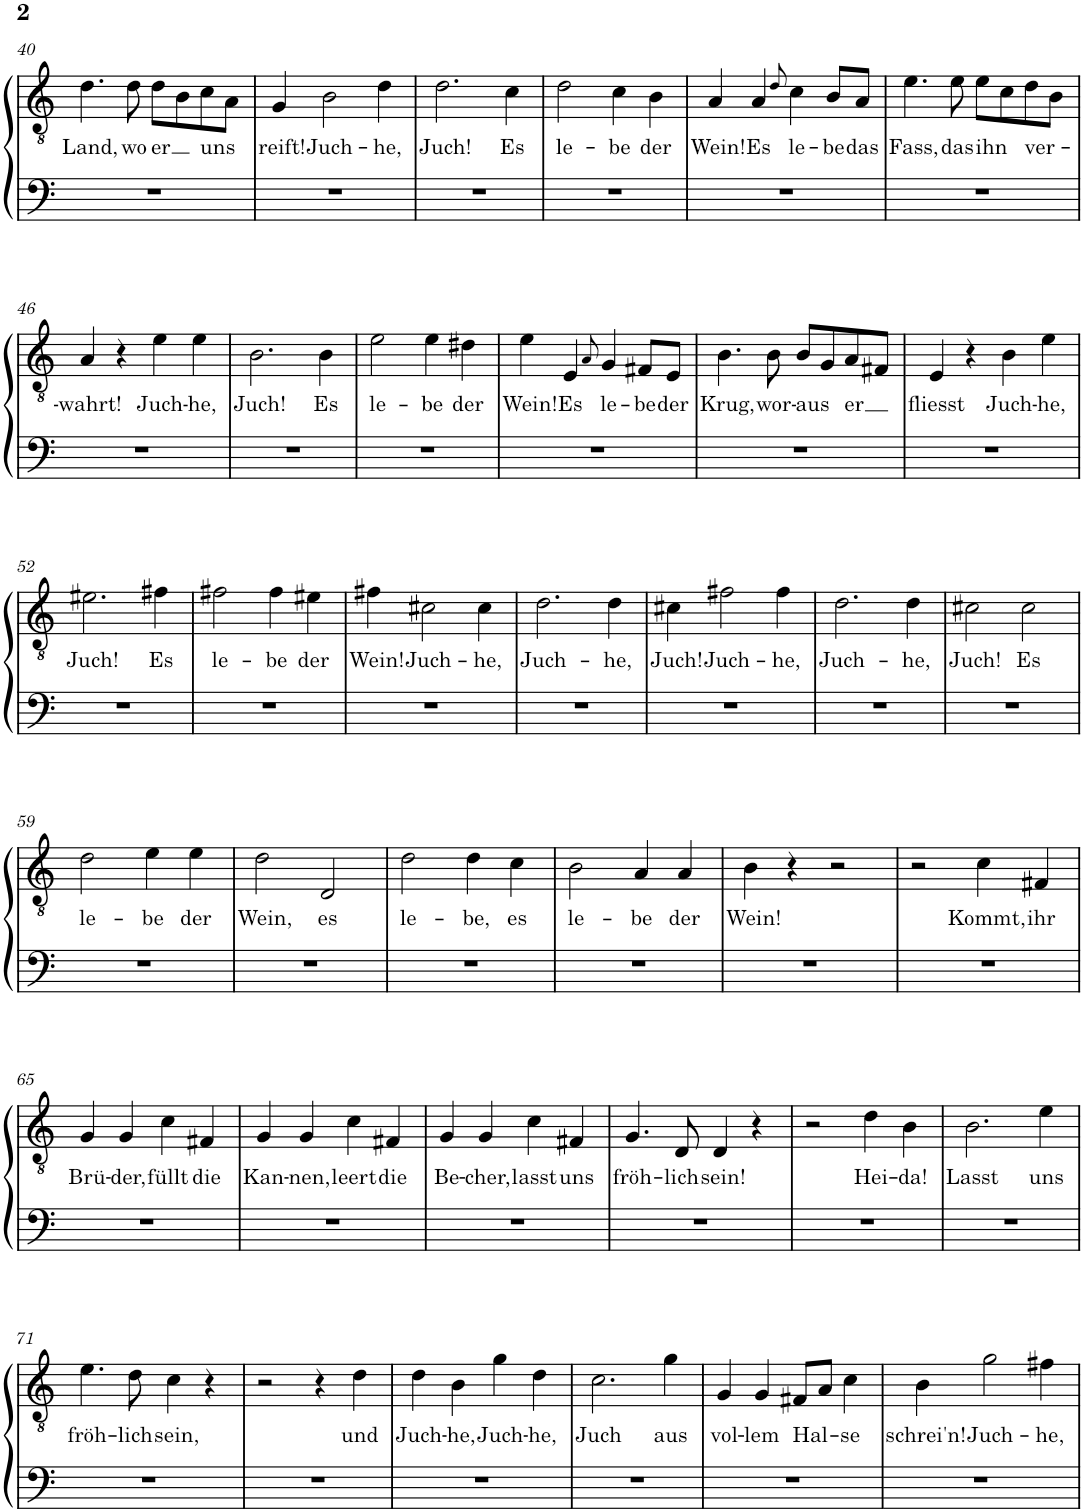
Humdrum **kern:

**kern	**kern	**text
*part1	*part1	*part1
*staff2	*staff1	*staff1
*I"Piano	*	*
*I'Pno.	*	*
!!LO:PB:g=z
*clefF4	*clefGv2	*
*k[]	*k[]	*
*M4/4	*M4/4	*
*met(c)	*met(c)	*
=40	=40	=40
!	!	!LO:LY:b
1r	4.d\	Land,
!	!	!LO:LY:b
.	8d\	wo
!	!	!LO:LY:b
.	8d\L	er
.	8B\	.
!	!	!LO:LY:b
.	8c\	uns
.	8A\J	.
=41	=41	=41
!	!	!LO:LY:b
1r	4G/	reift!
!	!	!LO:LY:b
.	2B\	Juch-
!	!	!LO:LY:b
.	4d\	-he,
=42	=42	=42
!	!	!LO:LY:b
1r	2.d\	Juch!
!	!	!LO:LY:b
.	4c\	Es
=43	=43	=43
!	!	!LO:LY:b
1r	2d\	le-
!	!	!LO:LY:b
.	4c\	-be
!	!	!LO:LY:b
.	4B\	der
=44	=44	=44
!	!	!LO:LY:b
1r	4A/	Wein!
!	!	!LO:LY:b
.	4A/	Es
.	8qd/	.
!	!	!LO:LY:b
.	4c\	le-
!	!	!LO:LY:b
.	8B/L	-be
!	!	!LO:LY:b
.	8A/J	das
=45	=45	=45
!	!	!LO:LY:b
1r	4.e\	Fass,
!	!	!LO:LY:b
.	8e\	das
!	!	!LO:LY:b
.	8e\L	ihn
.	8c\	.
!	!	!LO:LY:b
.	8d\	ver-
.	8B\J	.
!!LO:LB:g=z
=46	=46	=46
!	!	!LO:LY:b
1r	4A/	-wahrt!
.	4r	.
!	!	!LO:LY:b
.	4e\	Juch-
!	!	!LO:LY:b
.	4e\	-he,
=47	=47	=47
!	!	!LO:LY:b
1r	2.B\	Juch!
!	!	!LO:LY:b
.	4B\	Es
=48	=48	=48
!	!	!LO:LY:b
1r	2e\	le-
!	!	!LO:LY:b
.	4e\	-be
!	!	!LO:LY:b
.	4d#X\	der
=49	=49	=49
!	!	!LO:LY:b
1r	4e\	Wein!
!	!	!LO:LY:b
.	4E/	Es
.	8qA/	.
!	!	!LO:LY:b
.	4G/	le-
!	!	!LO:LY:b
.	8F#X/L	-be
!	!	!LO:LY:b
.	8E/J	der
=50	=50	=50
!	!	!LO:LY:b
1r	4.B\	Krug,
!	!	!LO:LY:b
.	8B\	wor-
!	!	!LO:LY:b
.	8B/L	-aus
.	8G/	.
!	!	!LO:LY:b
.	8A/	er
.	8F#X/J	.
=51	=51	=51
!	!	!LO:LY:b
1r	4E/	fliesst
.	4r	.
!	!	!LO:LY:b
.	4B\	Juch-
!	!	!LO:LY:b
.	4e\	-he,
!!LO:LB:g=z
=52	=52	=52
!	!	!LO:LY:b
1r	2.e#X\	Juch!
!	!	!LO:LY:b
.	4f#X\	Es
=53	=53	=53
!	!	!LO:LY:b
1r	2f#X\	le-
!	!	!LO:LY:b
.	4f#\	-be
!	!	!LO:LY:b
.	4e#X\	der
=54	=54	=54
!	!	!LO:LY:b
1r	4f#X\	Wein!
!	!	!LO:LY:b
.	2c#X\	Juch-
!	!	!LO:LY:b
.	4c#\	-he,
=55	=55	=55
!	!	!LO:LY:b
1r	2.d\	Juch-
!	!	!LO:LY:b
.	4d\	-he,
=56	=56	=56
!	!	!LO:LY:b
1r	4c#X\	Juch!
!	!	!LO:LY:b
.	2f#X\	Juch-
!	!	!LO:LY:b
.	4f#\	-he,
=57	=57	=57
!	!	!LO:LY:b
1r	2.d\	Juch-
!	!	!LO:LY:b
.	4d\	-he,
=58	=58	=58
!	!	!LO:LY:b
1r	2c#X\	Juch!
!	!	!LO:LY:b
.	2c#\	Es
!!LO:LB:g=z
=59	=59	=59
!	!	!LO:LY:b
1r	2d\	le-
!	!	!LO:LY:b
.	4e\	-be
!	!	!LO:LY:b
.	4e\	der
=60	=60	=60
!	!	!LO:LY:b
1r	2d\	Wein,
!	!	!LO:LY:b
.	2D/	es
=61	=61	=61
!	!	!LO:LY:b
1r	2d\	le-
!	!	!LO:LY:b
.	4d\	-be,
!	!	!LO:LY:b
.	4c\	es
=62	=62	=62
!	!	!LO:LY:b
1r	2B\	le-
!	!	!LO:LY:b
.	4A/	-be
!	!	!LO:LY:b
.	4A/	der
=63	=63	=63
!	!	!LO:LY:b
1r	4B\	Wein!
.	4r	.
.	2r	.
=64	=64	=64
1r	2r	.
!	!	!LO:LY:b
.	4c\	Kommt,
!	!	!LO:LY:b
.	4F#X/	ihr
!!LO:LB:g=z
=65	=65	=65
!	!	!LO:LY:b
1r	4G/	Brü-
!	!	!LO:LY:b
.	4G/	-der,
!	!	!LO:LY:b
.	4c\	füllt
!	!	!LO:LY:b
.	4F#X/	die
=66	=66	=66
!	!	!LO:LY:b
1r	4G/	Kan-
!	!	!LO:LY:b
.	4G/	-nen,
!	!	!LO:LY:b
.	4c\	leert
!	!	!LO:LY:b
.	4F#X/	die
=67	=67	=67
!	!	!LO:LY:b
1r	4G/	Be-
!	!	!LO:LY:b
.	4G/	-cher,
!	!	!LO:LY:b
.	4c\	lasst
!	!	!LO:LY:b
.	4F#X/	uns
=68	=68	=68
!	!	!LO:LY:b
1r	4.G/	fröh-
!	!	!LO:LY:b
.	8D/	-lich
!	!	!LO:LY:b
.	4D/	sein!
.	4r	.
=69	=69	=69
1r	2r	.
!	!	!LO:LY:b
.	4d\	Hei-
!	!	!LO:LY:b
.	4B\	-da!
=70	=70	=70
!	!	!LO:LY:b
1r	2.B\	Lasst
!	!	!LO:LY:b
.	4e\	uns
!!LO:LB:g=z
=71	=71	=71
!	!	!LO:LY:b
1r	4.e\	fröh-
!	!	!LO:LY:b
.	8d\	-lich
!	!	!LO:LY:b
.	4c\	sein,
.	4r	.
=72	=72	=72
1r	2r	.
.	4r	.
!	!	!LO:LY:b
.	4d\	und
=73	=73	=73
!	!	!LO:LY:b
1r	4d\	Juch-
!	!	!LO:LY:b
.	4B\	-he,
!	!	!LO:LY:b
.	4g\	Juch-
!	!	!LO:LY:b
.	4d\	-he,
=74	=74	=74
!	!	!LO:LY:b
1r	2.c\	Juch
!	!	!LO:LY:b
.	4g\	aus
=75	=75	=75
!	!	!LO:LY:b
1r	4G/	vol-
!	!	!LO:LY:b
.	4G/	-lem
!	!	!LO:LY:b
.	8F#X/L	Hal-
.	8A/J	.
!	!	!LO:LY:b
.	4c\	-se
=76	=76	=76
!	!	!LO:LY:b
1r	4B\	schrei'n!
!	!	!LO:LY:b
.	2g\	Juch-
!	!	!LO:LY:b
.	4f#X\	-he,
=	=	=
*-	*-	*-
